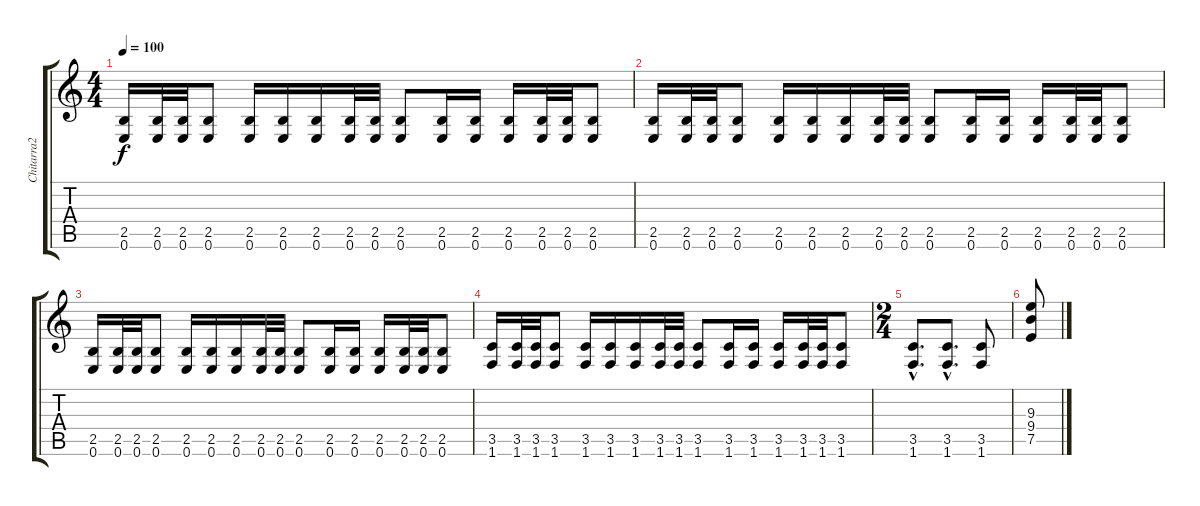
\track ("Chitarra2" "Chitarra2") {instrument overdrivenguitar}
\staff {score tabs}
\tuning (E4 B3 G3 D3 A2 E2) {hide}
\ts (4 4)
\tempo 100
\clef g2
\ks c
(2.5 0.6).16{dy f} (2.5 0.6).32 (2.5 0.6).32 (2.5 0.6).8 (2.5 0.6).16 (2.5 0.6).16 (2.5 0.6).16 (2.5 0.6).32 (2.5 0.6).32 (2.5 0.6).8 (2.5 0.6).16 (2.5 0.6).16 (2.5 0.6).16 (2.5 0.6).32 (2.5 0.6).32 (2.5 0.6).8 |
(2.5 0.6).16 (2.5 0.6).32 (2.5 0.6).32 (2.5 0.6).8 (2.5 0.6).16 (2.5 0.6).16 (2.5 0.6).16 (2.5 0.6).32 (2.5 0.6).32 (2.5 0.6).8 (2.5 0.6).16 (2.5 0.6).16 (2.5 0.6).16 (2.5 0.6).32 (2.5 0.6).32 (2.5 0.6).8 |
(2.5 0.6).16 (2.5 0.6).32 (2.5 0.6).32 (2.5 0.6).8 (2.5 0.6).16 (2.5 0.6).16 (2.5 0.6).16 (2.5 0.6).32 (2.5 0.6).32 (2.5 0.6).8 (2.5 0.6).16 (2.5 0.6).16 (2.5 0.6).16 (2.5 0.6).32 (2.5 0.6).32 (2.5 0.6).8 |
(3.5 1.6).16 (3.5 1.6).32 (3.5 1.6).32 (3.5 1.6).8 (3.5 1.6).16 (3.5 1.6).16 (3.5 1.6).16 (3.5 1.6).32 (3.5 1.6).32 (3.5 1.6).8 (3.5 1.6).16 (3.5 1.6).16 (3.5 1.6).16 (3.5 1.6).32 (3.5 1.6).32 (3.5 1.6).8 |
\ts (2 4)
(3.5{hac} 1.6{hac}).8{d} (3.5{hac} 1.6{hac}).8{d} (3.5 1.6).8 |
(9.3 9.4 7.5).8
